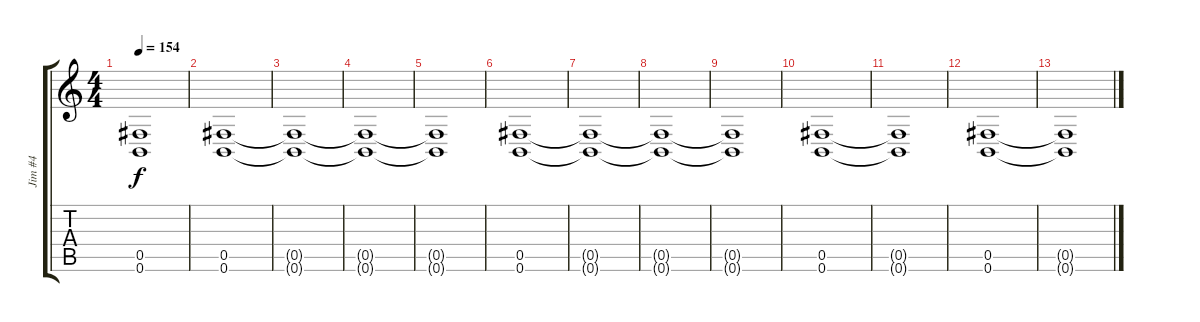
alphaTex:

\track ("Jim #4" "Jim #4") {instrument distortionguitar}
\staff {score tabs}
\tuning (Db4 Ab3 E3 B2 Gb2 B1) {hide}
\ts (4 4)
\tempo 154
\clef g2
\ks c
(0.5{t} 0.6{t}).1{dy f} |
(0.5 0.6).1 |
(0.5{t} 0.6{t}).1 |
(0.5{t} 0.6{t}).1 |
(0.5{t} 0.6{t}).1 |
(0.5 0.6).1 |
(0.5{t} 0.6{t}).1 |
(0.5{t} 0.6{t}).1 |
(0.5{t} 0.6{t}).1 |
(0.5 0.6).1 |
(0.5{t} 0.6{t}).1 |
(0.5 0.6).1 |
(0.5{t} 0.6{t}).1
